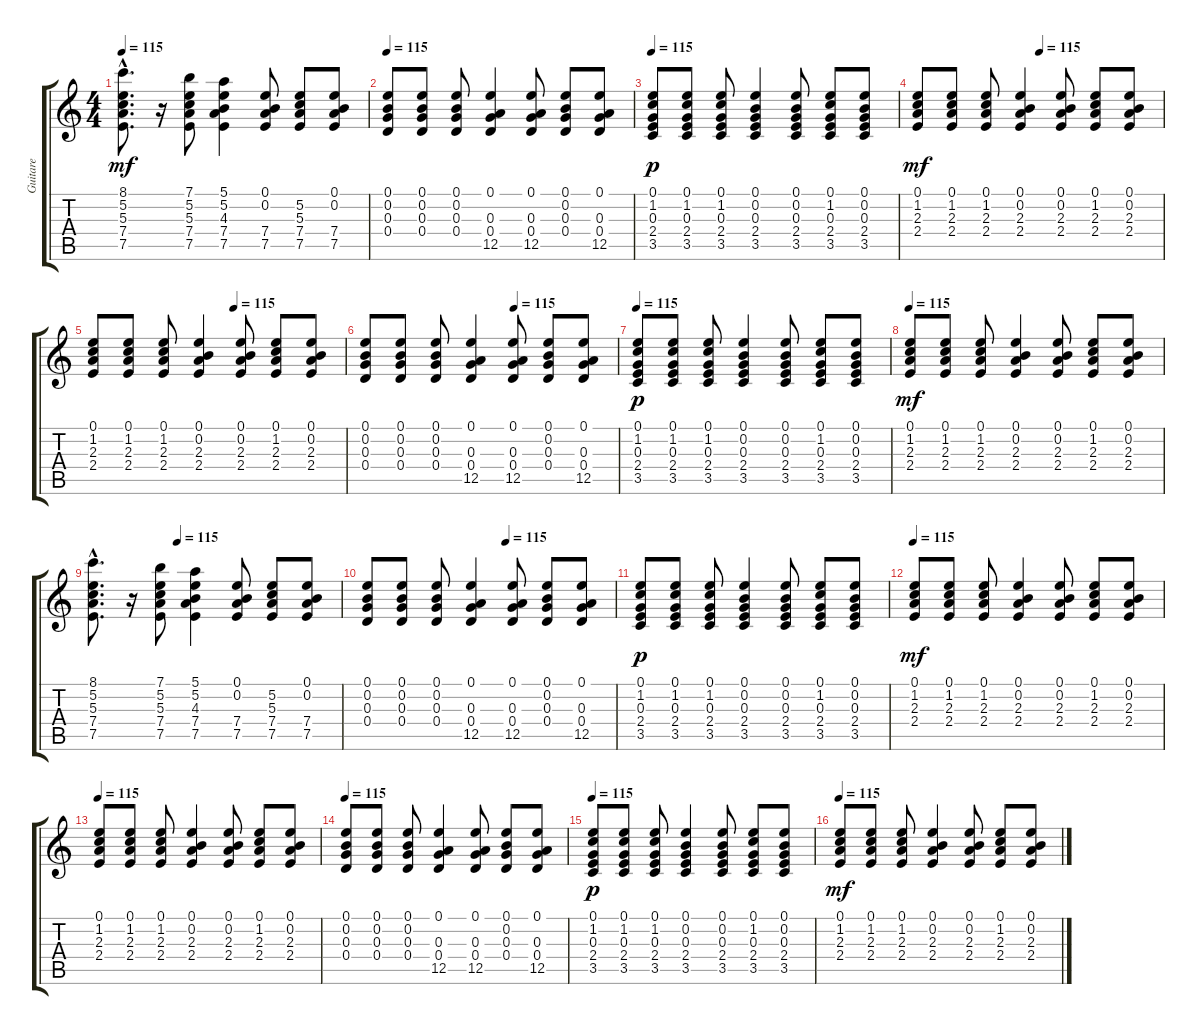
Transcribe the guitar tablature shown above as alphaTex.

\track ("Guitare" "Guitare") {instrument acousticguitarnylon}
\staff {score tabs}
\tuning (E4 B3 G3 D3 A2 E2) {hide}
\ts (4 4)
\tempo 115
\clef g2
\ks c
(8.1{hac} 5.2{hac} 5.3{hac} 7.4{hac} 7.5{hac}).8{d dy mf} r.16 (7.1 5.2 5.3 7.4 7.5).8 (5.1 5.2 4.3 7.4 7.5).4 (0.1 0.2 7.4 7.5).8 (5.2 5.3 7.4 7.5).8 (0.1 0.2 7.4 7.5).8 |
\tempo 115
(0.1 0.2 0.3 0.4).8 (0.1 0.2 0.3 0.4).8 (0.1 0.2 0.3 0.4).8 (0.1 0.3 0.4 12.5).4 (0.1 0.3 0.4 12.5).8 (0.1 0.2 0.3 0.4).8 (0.1 0.3 0.4 12.5).8 |
\tempo 115
(0.1 1.2 0.3 2.4 3.5).8{dy p} (0.1 1.2 0.3 2.4 3.5).8 (0.1 1.2 0.3 2.4 3.5).8 (0.1 0.2 0.3 2.4 3.5).4 (0.1 0.2 0.3 2.4 3.5).8 (0.1 1.2 0.3 2.4 3.5).8 (0.1 0.2 0.3 2.4 3.5).8 |
\tempo (115 0.5)
(0.1 1.2 2.3 2.4).8{dy mf} (0.1 1.2 2.3 2.4).8 (0.1 1.2 2.3 2.4).8 (0.1 0.2 2.3 2.4).4 (0.1 0.2 2.3 2.4).8 (0.1 1.2 2.3 2.4).8 (0.1 0.2 2.3 2.4).8 |
\tempo (115 0.5625)
(0.1 1.2 2.3 2.4).8 (0.1 1.2 2.3 2.4).8 (0.1 1.2 2.3 2.4).8 (0.1 0.2 2.3 2.4).4 (0.1 0.2 2.3 2.4).8 (0.1 1.2 2.3 2.4).8 (0.1 0.2 2.3 2.4).8 |
\tempo (115 0.59375)
(0.1 0.2 0.3 0.4).8 (0.1 0.2 0.3 0.4).8 (0.1 0.2 0.3 0.4).8 (0.1 0.3 0.4 12.5).4 (0.1 0.3 0.4 12.5).8 (0.1 0.2 0.3 0.4).8 (0.1 0.3 0.4 12.5).8 |
\tempo 115
(0.1 1.2 0.3 2.4 3.5).8{dy p} (0.1 1.2 0.3 2.4 3.5).8 (0.1 1.2 0.3 2.4 3.5).8 (0.1 0.2 0.3 2.4 3.5).4 (0.1 0.2 0.3 2.4 3.5).8 (0.1 1.2 0.3 2.4 3.5).8 (0.1 0.2 0.3 2.4 3.5).8 |
\tempo 115
(0.1 1.2 2.3 2.4).8{dy mf} (0.1 1.2 2.3 2.4).8 (0.1 1.2 2.3 2.4).8 (0.1 0.2 2.3 2.4).4 (0.1 0.2 2.3 2.4).8 (0.1 1.2 2.3 2.4).8 (0.1 0.2 2.3 2.4).8 |
\tempo (115 0.34375)
(8.1{hac} 5.2{hac} 5.3{hac} 7.4{hac} 7.5{hac}).8{d} r.16 (7.1 5.2 5.3 7.4 7.5).8 (5.1 5.2 4.3 7.4 7.5).4 (0.1 0.2 7.4 7.5).8 (5.2 5.3 7.4 7.5).8 (0.1 0.2 7.4 7.5).8 |
\tempo (115 0.5625)
(0.1 0.2 0.3 0.4).8 (0.1 0.2 0.3 0.4).8 (0.1 0.2 0.3 0.4).8 (0.1 0.3 0.4 12.5).4 (0.1 0.3 0.4 12.5).8 (0.1 0.2 0.3 0.4).8 (0.1 0.3 0.4 12.5).8 |
(0.1 1.2 0.3 2.4 3.5).8{dy p} (0.1 1.2 0.3 2.4 3.5).8 (0.1 1.2 0.3 2.4 3.5).8 (0.1 0.2 0.3 2.4 3.5).4 (0.1 0.2 0.3 2.4 3.5).8 (0.1 1.2 0.3 2.4 3.5).8 (0.1 0.2 0.3 2.4 3.5).8 |
\tempo 115
(0.1 1.2 2.3 2.4).8{dy mf} (0.1 1.2 2.3 2.4).8 (0.1 1.2 2.3 2.4).8 (0.1 0.2 2.3 2.4).4 (0.1 0.2 2.3 2.4).8 (0.1 1.2 2.3 2.4).8 (0.1 0.2 2.3 2.4).8 |
\tempo 115
(0.1 1.2 2.3 2.4).8 (0.1 1.2 2.3 2.4).8 (0.1 1.2 2.3 2.4).8 (0.1 0.2 2.3 2.4).4 (0.1 0.2 2.3 2.4).8 (0.1 1.2 2.3 2.4).8 (0.1 0.2 2.3 2.4).8 |
\tempo 115
(0.1 0.2 0.3 0.4).8 (0.1 0.2 0.3 0.4).8 (0.1 0.2 0.3 0.4).8 (0.1 0.3 0.4 12.5).4 (0.1 0.3 0.4 12.5).8 (0.1 0.2 0.3 0.4).8 (0.1 0.3 0.4 12.5).8 |
\tempo 115
(0.1 1.2 0.3 2.4 3.5).8{dy p} (0.1 1.2 0.3 2.4 3.5).8 (0.1 1.2 0.3 2.4 3.5).8 (0.1 0.2 0.3 2.4 3.5).4 (0.1 0.2 0.3 2.4 3.5).8 (0.1 1.2 0.3 2.4 3.5).8 (0.1 0.2 0.3 2.4 3.5).8 |
\tempo 115
(0.1 1.2 2.3 2.4).8{dy mf} (0.1 1.2 2.3 2.4).8 (0.1 1.2 2.3 2.4).8 (0.1 0.2 2.3 2.4).4 (0.1 0.2 2.3 2.4).8 (0.1 1.2 2.3 2.4).8 (0.1 0.2 2.3 2.4).8
